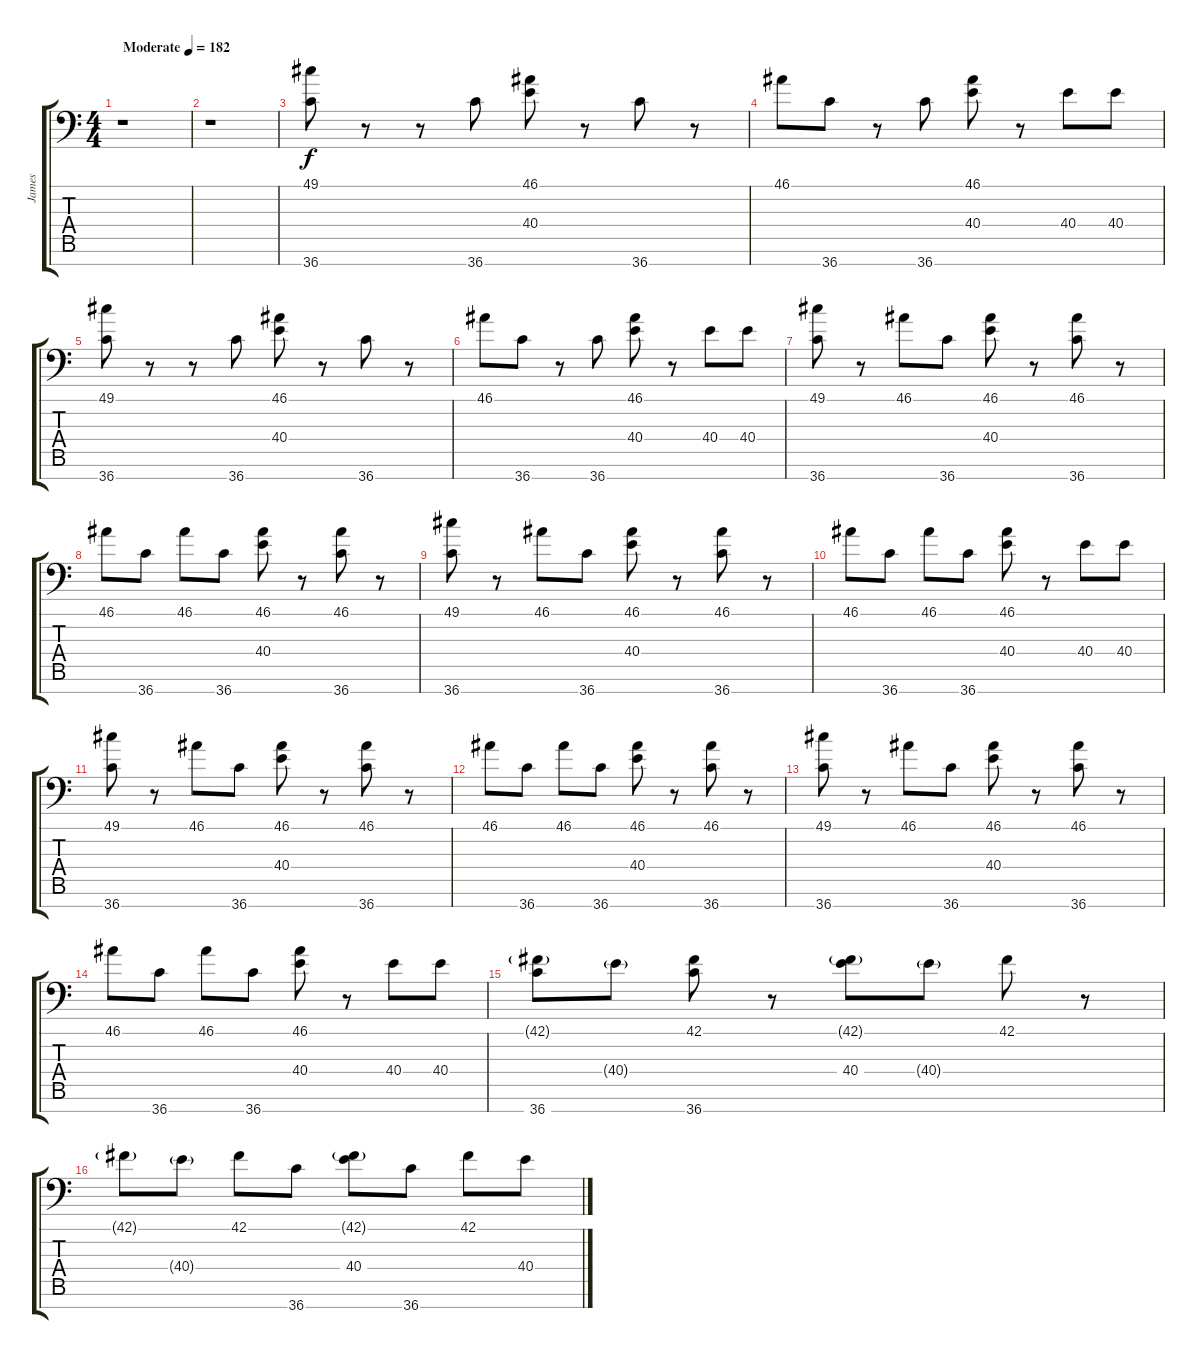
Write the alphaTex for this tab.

\track ("James" "James") {instrument acousticgrandpiano}
\staff {score tabs}
\tuning (C-1 C-1 C-1 C-1 C-1 C-1 C-1) {hide}
\ts (4 4)
\tempo (182 "Moderate")
\clef f4
\ks c
r.1{dy f instrument acousticgrandpiano} |
r.1 |
(49.1 36.7).8 r.8 r.8 36.7.8 (46.1 40.4).8 r.8 36.7.8 r.8 |
46.1.8 36.7.8 r.8 36.7.8 (46.1 40.4).8 r.8 40.4.8 40.4.8 |
(49.1 36.7).8 r.8 r.8 36.7.8 (46.1 40.4).8 r.8 36.7.8 r.8 |
46.1.8 36.7.8 r.8 36.7.8 (46.1 40.4).8 r.8 40.4.8 40.4.8 |
(49.1 36.7).8 r.8 46.1.8 36.7.8 (46.1 40.4).8 r.8 (46.1 36.7).8 r.8 |
46.1.8 36.7.8 46.1.8 36.7.8 (46.1 40.4).8 r.8 (46.1 36.7).8 r.8 |
(49.1 36.7).8 r.8 46.1.8 36.7.8 (46.1 40.4).8 r.8 (46.1 36.7).8 r.8 |
46.1.8 36.7.8 46.1.8 36.7.8 (46.1 40.4).8 r.8 40.4.8 40.4.8 |
(49.1 36.7).8 r.8 46.1.8 36.7.8 (46.1 40.4).8 r.8 (46.1 36.7).8 r.8 |
46.1.8 36.7.8 46.1.8 36.7.8 (46.1 40.4).8 r.8 (46.1 36.7).8 r.8 |
(49.1 36.7).8 r.8 46.1.8 36.7.8 (46.1 40.4).8 r.8 (46.1 36.7).8 r.8 |
46.1.8 36.7.8 46.1.8 36.7.8 (46.1 40.4).8 r.8 40.4.8 40.4.8 |
(42.1{g} 36.7).8 40.4{g}.8 (42.1 36.7).8 r.8 (42.1{g} 40.4).8 40.4{g}.8 42.1.8 r.8 |
42.1{g}.8 40.4{g}.8 42.1.8 36.7.8 (42.1{g} 40.4).8 36.7.8 42.1.8 40.4.8
